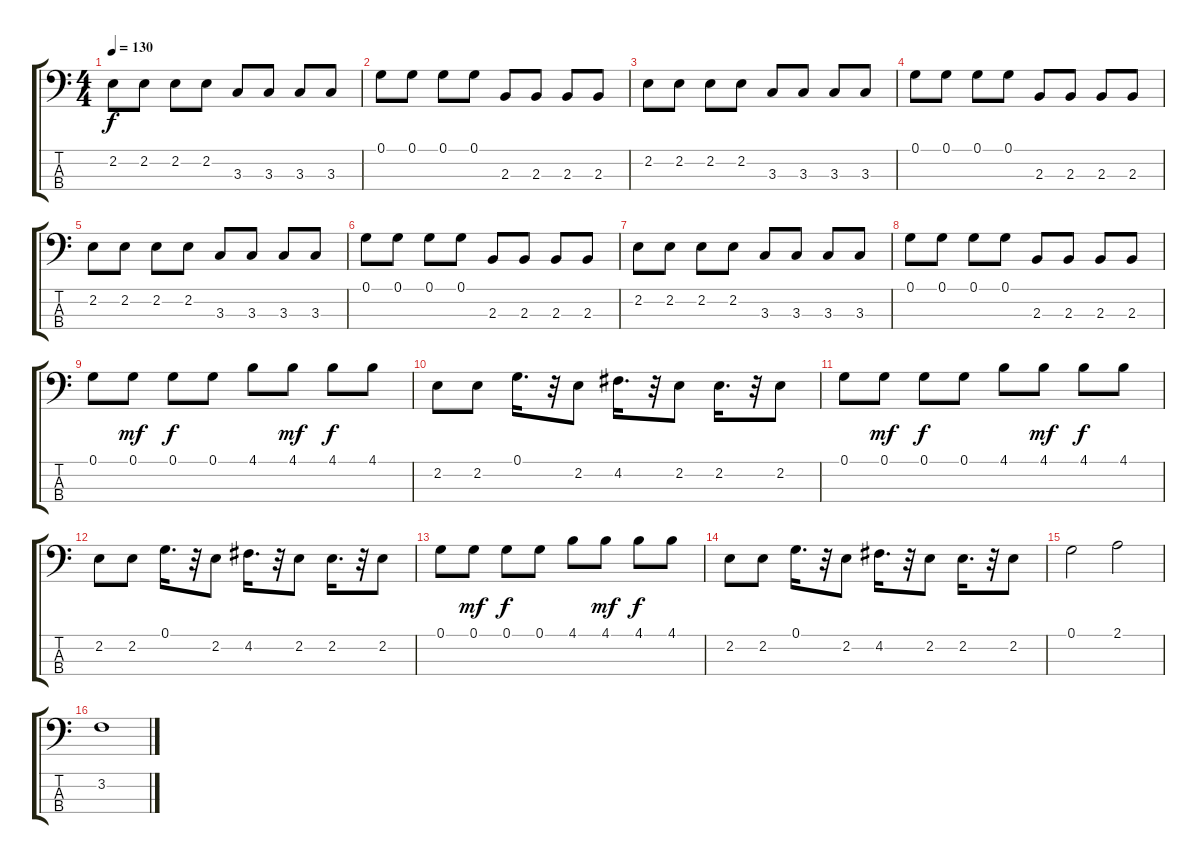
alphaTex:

\track "" {instrument electricbassfinger}
\staff {score tabs}
\tuning (G2 D2 A1 E1) {hide}
\ts (4 4)
\tempo 130
\clef f4
\ks c
2.2.8{dy f} 2.2.8 2.2.8 2.2.8 3.3.8 3.3.8 3.3.8 3.3.8 |
0.1.8 0.1.8 0.1.8 0.1.8 2.3.8 2.3.8 2.3.8 2.3.8 |
2.2.8 2.2.8 2.2.8 2.2.8 3.3.8 3.3.8 3.3.8 3.3.8 |
0.1.8 0.1.8 0.1.8 0.1.8 2.3.8 2.3.8 2.3.8 2.3.8 |
2.2.8 2.2.8 2.2.8 2.2.8 3.3.8 3.3.8 3.3.8 3.3.8 |
0.1.8 0.1.8 0.1.8 0.1.8 2.3.8 2.3.8 2.3.8 2.3.8 |
2.2.8 2.2.8 2.2.8 2.2.8 3.3.8 3.3.8 3.3.8 3.3.8 |
0.1.8 0.1.8 0.1.8 0.1.8 2.3.8 2.3.8 2.3.8 2.3.8 |
0.1.8 0.1.8{dy mf} 0.1.8{dy f} 0.1.8 4.1.8 4.1.8{dy mf} 4.1.8{dy f} 4.1.8 |
2.2.8 2.2.8 0.1.16{d} r.32 2.2.8 4.2.16{d} r.32 2.2.8 2.2.16{d} r.32 2.2.8 |
0.1.8 0.1.8{dy mf} 0.1.8{dy f} 0.1.8 4.1.8 4.1.8{dy mf} 4.1.8{dy f} 4.1.8 |
2.2.8 2.2.8 0.1.16{d} r.32 2.2.8 4.2.16{d} r.32 2.2.8 2.2.16{d} r.32 2.2.8 |
0.1.8 0.1.8{dy mf} 0.1.8{dy f} 0.1.8 4.1.8 4.1.8{dy mf} 4.1.8{dy f} 4.1.8 |
2.2.8 2.2.8 0.1.16{d} r.32 2.2.8 4.2.16{d} r.32 2.2.8 2.2.16{d} r.32 2.2.8 |
0.1.2 2.1.2 |
3.2.1
